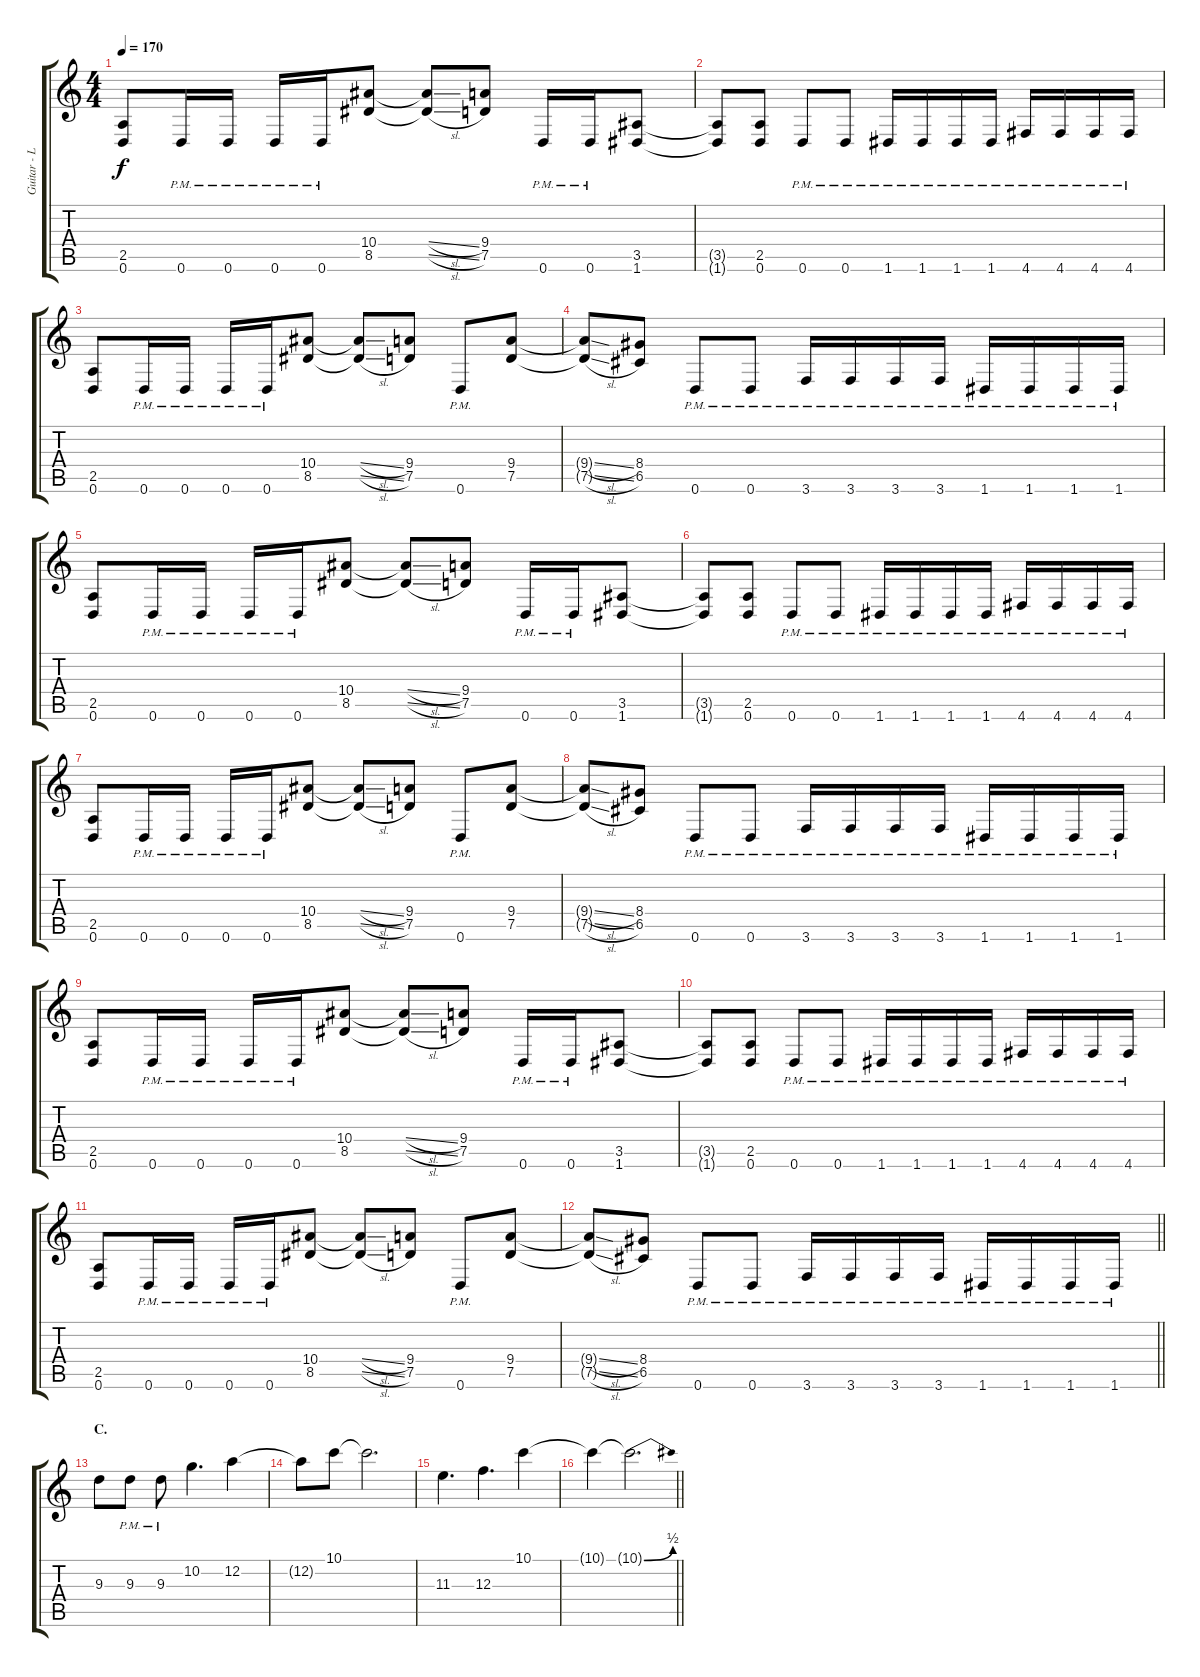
\track ("Guitar - Left" "Guitar - L") {instrument distortionguitar}
\staff {score tabs}
\tuning (D4 A3 F3 C3 G2 D2) {hide}
\ts (4 4)
\tempo 170
\clef g2
\ks c
(2.5 0.6).8{dy f} 0.6{pm}.16 0.6{pm}.16 0.6{pm}.16 0.6{pm}.16 (10.4 8.5).8 (10.4{sl t} 8.5{sl t}).8 (9.4 7.5).8 0.6{pm}.16 0.6{pm}.16 (3.5 1.6).8 |
(3.5{t} 1.6{t}).8 (2.5 0.6).8 0.6{pm}.8 0.6{pm}.8 1.6{pm}.16 1.6{pm}.16 1.6{pm}.16 1.6{pm}.16 4.6{pm}.16 4.6{pm}.16 4.6{pm}.16 4.6{pm}.16 |
(2.5 0.6).8 0.6{pm}.16 0.6{pm}.16 0.6{pm}.16 0.6{pm}.16 (10.4 8.5).8 (10.4{sl t} 8.5{sl t}).8 (9.4 7.5).8 0.6{pm}.8 (9.4 7.5).8 |
(9.4{sl t} 7.5{sl t}).8 (8.4 6.5).8 0.6{pm}.8 0.6{pm}.8 3.6{pm}.16 3.6{pm}.16 3.6{pm}.16 3.6{pm}.16 1.6{pm}.16 1.6{pm}.16 1.6{pm}.16 1.6{pm}.16 |
(2.5 0.6).8 0.6{pm}.16 0.6{pm}.16 0.6{pm}.16 0.6{pm}.16 (10.4 8.5).8 (10.4{sl t} 8.5{sl t}).8 (9.4 7.5).8 0.6{pm}.16 0.6{pm}.16 (3.5 1.6).8 |
(3.5{t} 1.6{t}).8 (2.5 0.6).8 0.6{pm}.8 0.6{pm}.8 1.6{pm}.16 1.6{pm}.16 1.6{pm}.16 1.6{pm}.16 4.6{pm}.16 4.6{pm}.16 4.6{pm}.16 4.6{pm}.16 |
(2.5 0.6).8 0.6{pm}.16 0.6{pm}.16 0.6{pm}.16 0.6{pm}.16 (10.4 8.5).8 (10.4{sl t} 8.5{sl t}).8 (9.4 7.5).8 0.6{pm}.8 (9.4 7.5).8 |
(9.4{sl t} 7.5{sl t}).8 (8.4 6.5).8 0.6{pm}.8 0.6{pm}.8 3.6{pm}.16 3.6{pm}.16 3.6{pm}.16 3.6{pm}.16 1.6{pm}.16 1.6{pm}.16 1.6{pm}.16 1.6{pm}.16 |
(2.5 0.6).8 0.6{pm}.16 0.6{pm}.16 0.6{pm}.16 0.6{pm}.16 (10.4 8.5).8 (10.4{sl t} 8.5{sl t}).8 (9.4 7.5).8 0.6{pm}.16 0.6{pm}.16 (3.5 1.6).8 |
(3.5{t} 1.6{t}).8 (2.5 0.6).8 0.6{pm}.8 0.6{pm}.8 1.6{pm}.16 1.6{pm}.16 1.6{pm}.16 1.6{pm}.16 4.6{pm}.16 4.6{pm}.16 4.6{pm}.16 4.6{pm}.16 |
(2.5 0.6).8 0.6{pm}.16 0.6{pm}.16 0.6{pm}.16 0.6{pm}.16 (10.4 8.5).8 (10.4{sl t} 8.5{sl t}).8 (9.4 7.5).8 0.6{pm}.8 (9.4 7.5).8 |
\barLineRight lightlight
(9.4{sl t} 7.5{sl t}).8 (8.4 6.5).8 0.6{pm}.8 0.6{pm}.8 3.6{pm}.16 3.6{pm}.16 3.6{pm}.16 3.6{pm}.16 1.6{pm}.16 1.6{pm}.16 1.6{pm}.16 1.6{pm}.16 |
\section ("" "C.")
9.3.8 9.3{pm}.8 9.3{pm}.8 10.2.4{d} 12.2.4 |
12.2{t}.8 10.1.8 10.1{t}.2{d} |
11.3.4{d} 12.3.4{d} 10.1.4 |
\barLineRight lightlight
10.1{t}.4 10.1{be (bend 0 0 60 2) t}.2{d}
